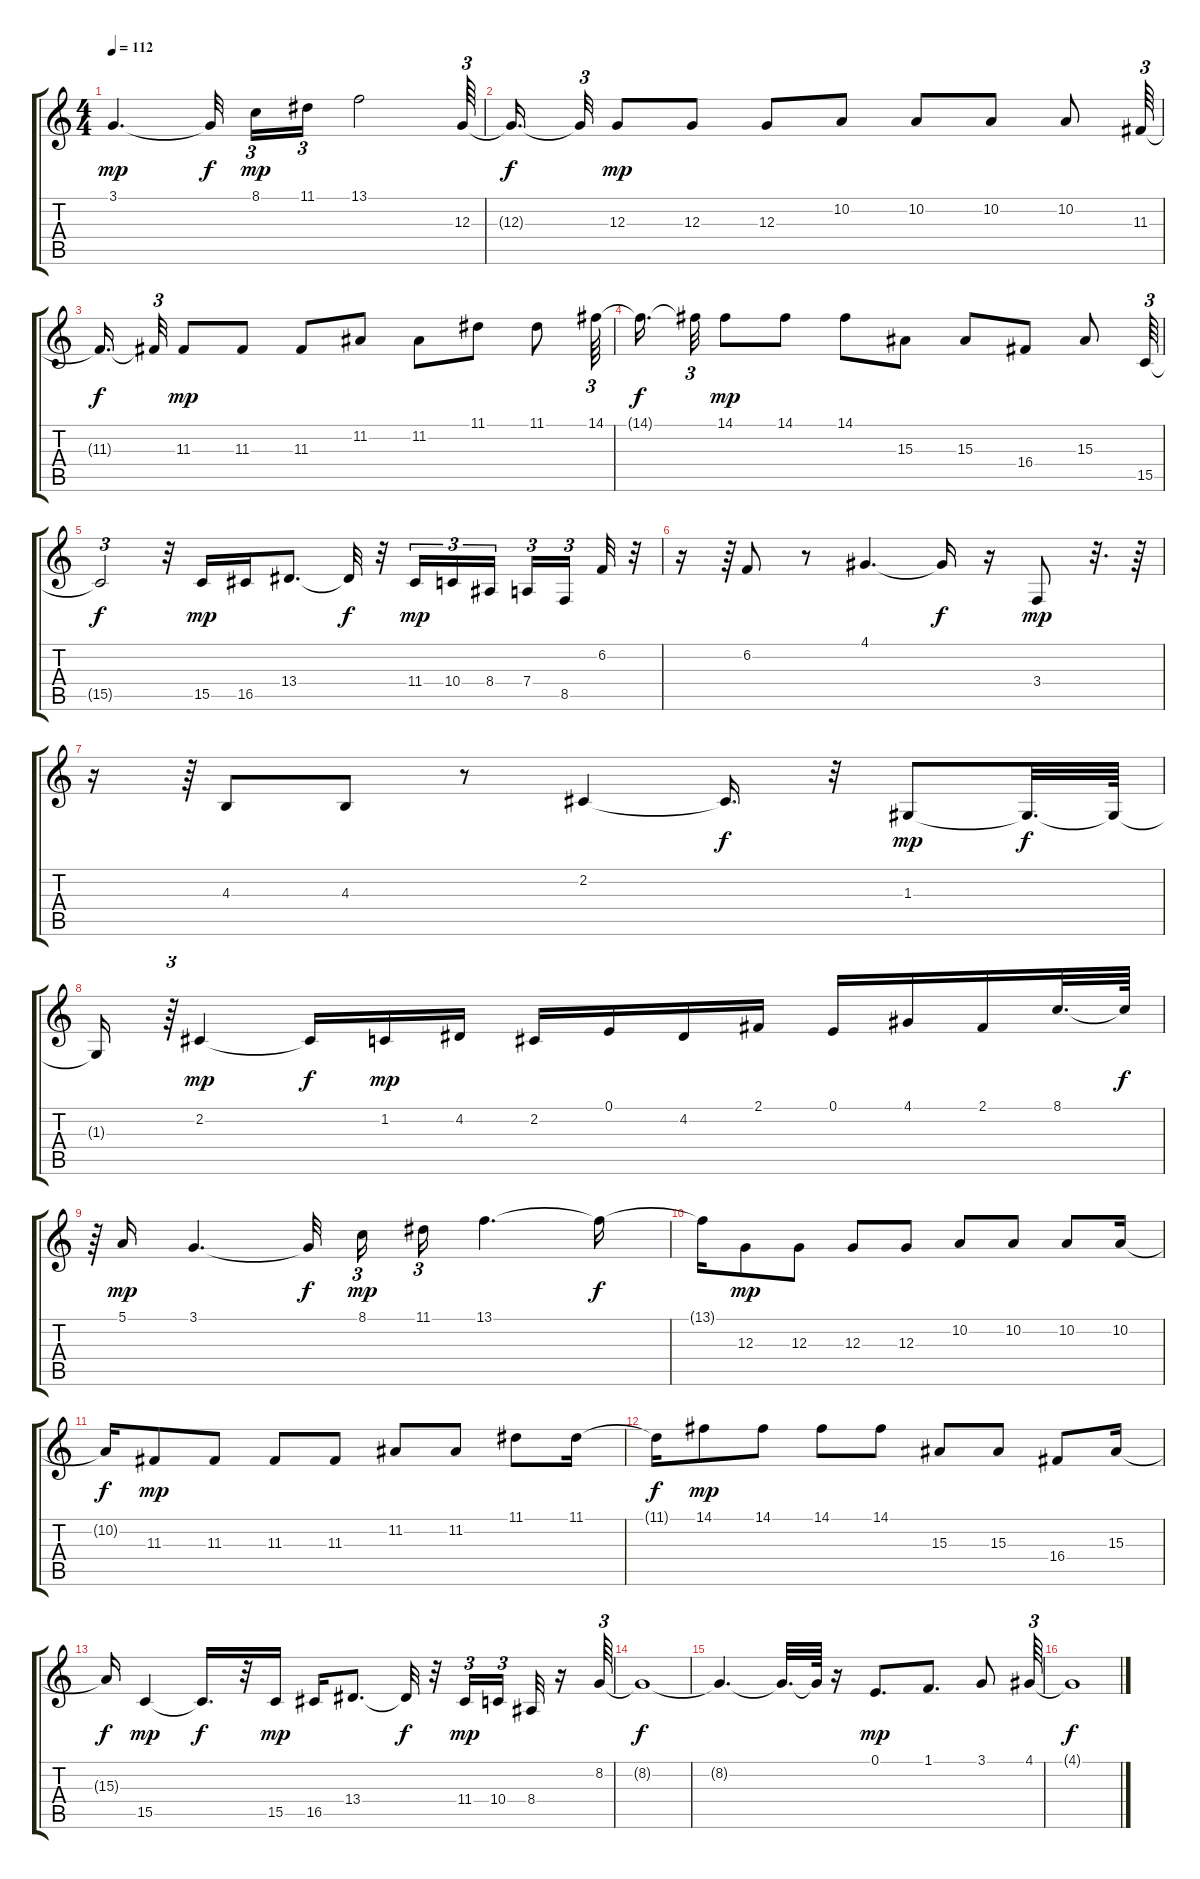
\track "" {instrument drawbarorgan}
\staff {score tabs}
\tuning (E4 B3 G3 D3 A2 E2) {hide}
\ts (4 4)
\tempo 112
\clef g2
\ks c
3.1.4{d dy mp} 3.1{t}.32{dy f beam splitsecondary} 8.1.16{tu (3 2) dy mp} 11.1.16{tu (3 2)} 13.1.2 12.3.64{tu (3 2)} |
12.3{t}.16{d dy f beam splitsecondary} 12.3{t}.32{tu (3 2)} 12.3.8{dy mp} 12.3.8 12.3.8 10.2.8 10.2.8 10.2.8 10.2.8 11.3.64{tu (3 2)} |
11.3{t}.16{d dy f beam splitsecondary} 11.3{t}.32{tu (3 2)} 11.3.8{dy mp} 11.3.8 11.3.8 11.2.8 11.2.8 11.1.8 11.1.8 14.1.64{tu (3 2)} |
14.1{t}.16{d dy f beam splitsecondary} 14.1{t}.32{tu (3 2)} 14.1.8{dy mp} 14.1.8 14.1.8 15.3.8 15.3.8 16.4.8 15.3.8 15.5.64{tu (3 2)} |
15.5{t}.2{tu (3 2) dy f} r.32 15.5.16{dy mp} 16.5.16 13.4.8{d} 13.4{t}.32{dy f} r.32 11.4.16{tu (3 2) dy mp} 10.4.16{tu (3 2)} 8.4.16{tu (3 2) beam splitsecondary} 7.4.16{tu (3 2)} 8.5.16{tu (3 2) beam splitsecondary} 6.2.32 r.32{tu (3 2)} |
r.16 r.64{tu (3 2)} 6.2.8{instrument viola} r.8 4.1.4{d} 4.1{t}.16{dy f} r.16 3.4.8{dy mp} r.32{d} r.64 |
r.16 r.64{tu (3 2)} 4.3.8 4.3.8 r.8 2.2.4 2.2{t}.16{d dy f} r.32 1.3.8{dy mp} 1.3{t}.32{d dy f} 1.3{t}.64 |
1.3{t}.16 r.64{tu (3 2)} 2.2.4{dy mp} 2.2{t}.16{dy f} 1.2.16{dy mp} 4.2.16 2.2.16 0.1.16 4.2.16 2.1.16 0.1.16 4.1.16 2.1.16 8.1.32{d} 8.1{t}.64{dy f} |
r.64{tu (3 2)} 5.1.16{dy mp} 3.1.4{d} 3.1{t}.32{dy f} 8.1.16{tu (3 2) dy mp} 11.1.16{tu (3 2)} 13.1.4{d} 13.1{t}.16{dy f} |
13.1{t}.16 12.3.8{dy mp} 12.3.8 12.3.8 12.3.8 10.2.8 10.2.8 10.2.8 10.2.16 |
10.2{t}.16{dy f} 11.3.8{dy mp} 11.3.8 11.3.8 11.3.8 11.2.8 11.2.8 11.1.8 11.1.16 |
11.1{t}.16{dy f} 14.1.8{dy mp} 14.1.8 14.1.8 14.1.8 15.3.8 15.3.8 16.4.8 15.3.16 |
15.3{t}.16{dy f} 15.5.4{dy mp} 15.5{t}.16{d dy f} r.32 15.5.16{dy mp} 16.5.16 13.4.8{d} 13.4{t}.32{dy f} r.32 11.4.16{tu (3 2) dy mp} 10.4.16{tu (3 2) beam splitsecondary} 8.4.32 r.16 8.2.64{tu (3 2) instrument trumpet} |
8.2{t}.1{dy f} |
8.2{t}.4{d} 8.2{t}.32{d} 8.2{t}.64 r.16 0.1.8{d dy mp} 1.1.8{d} 3.1.8 4.1.64{tu (3 2)} |
4.1{t}.1{dy f}
